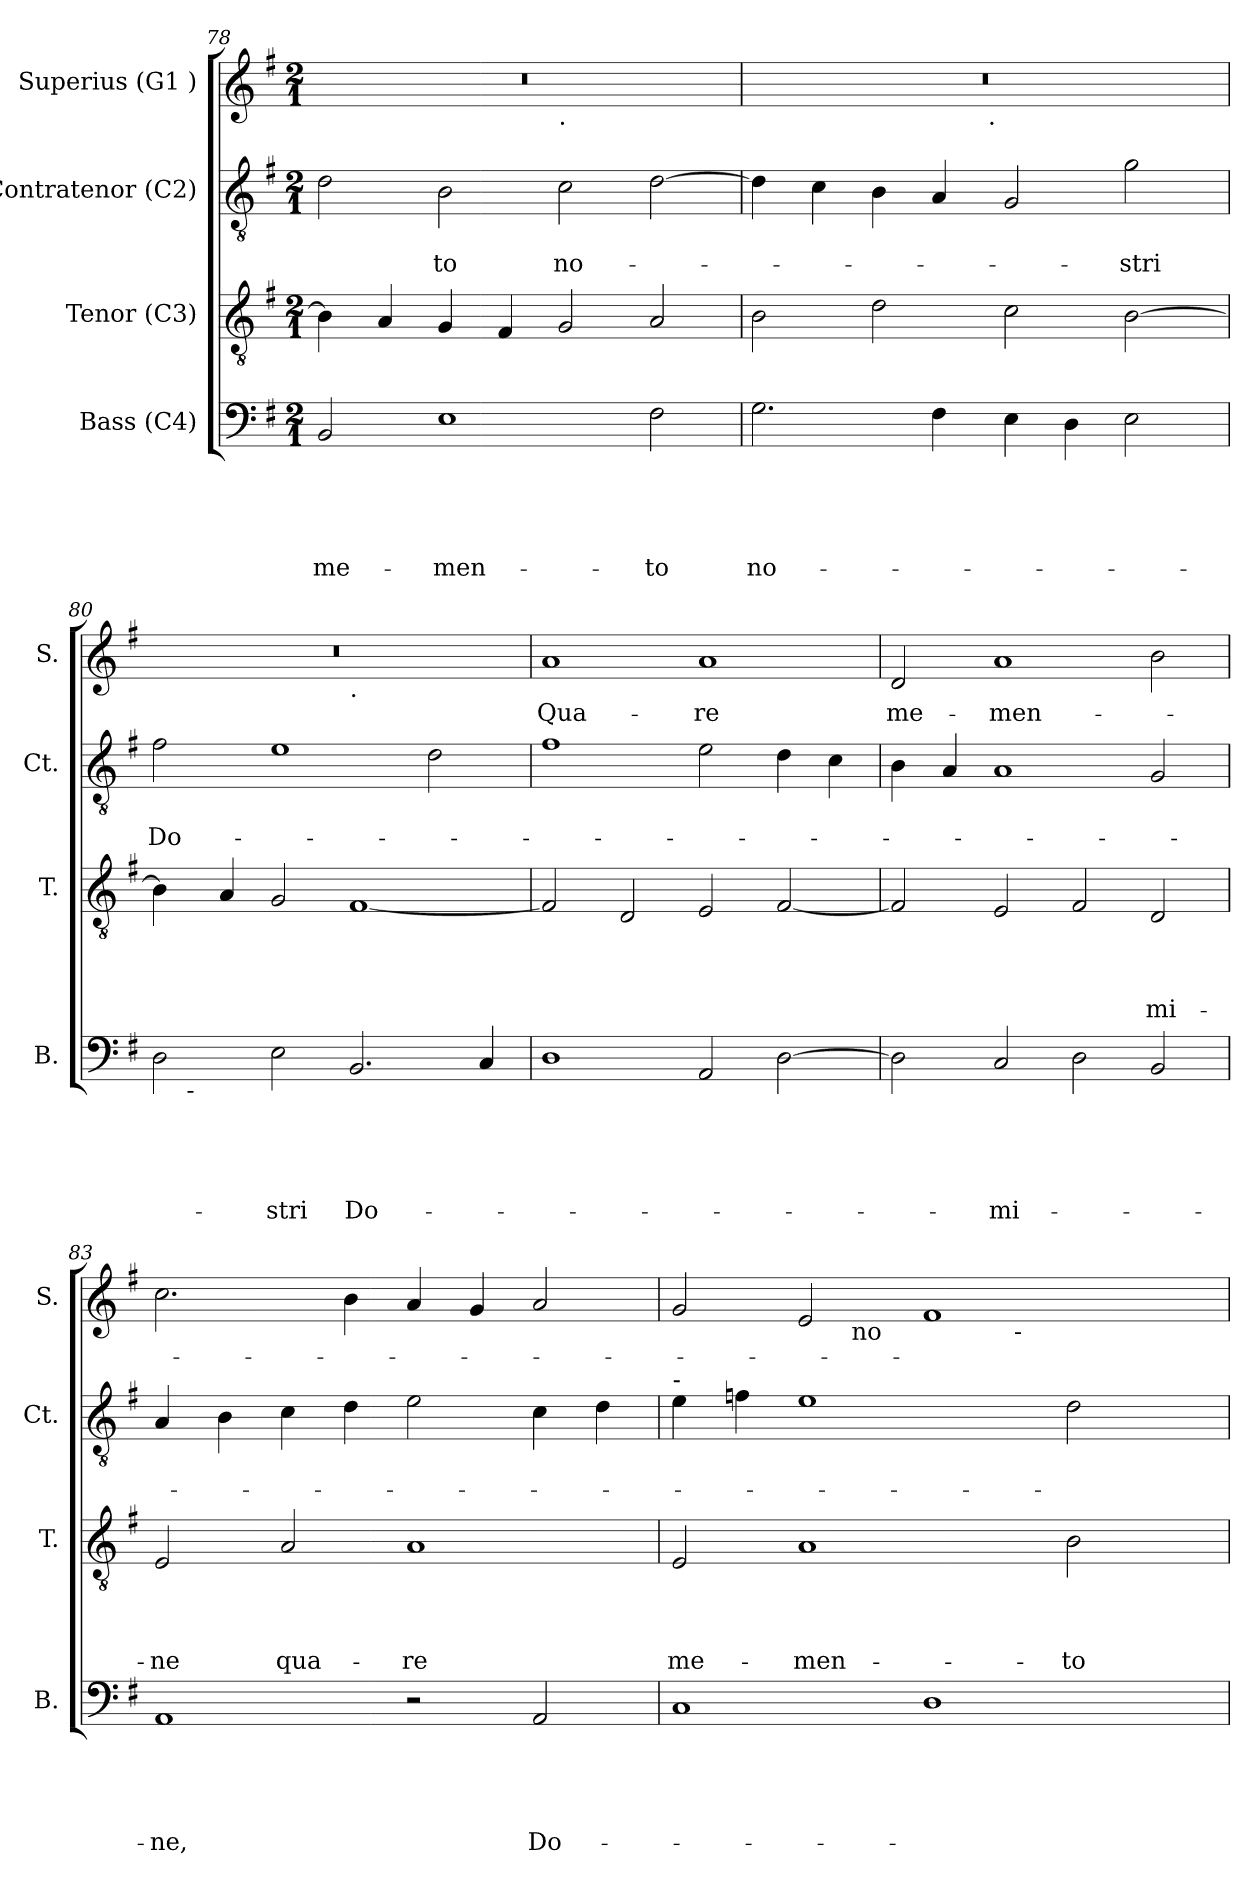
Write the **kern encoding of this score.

**kern	**text	**text	**text	**text	**text	**kern	**text	**text	**text	**text	**kern	**text	**text	**kern	**text
*part4	*part4	*part4	*part4	*part4	*part4	*part3	*part3	*part3	*part3	*part3	*part2	*part2	*part2	*part1	*part1
*staff4	*staff4	*staff4	*staff4	*staff4	*staff4	*staff3	*staff3	*staff3	*staff3	*staff3	*staff2	*staff2	*staff2	*staff1	*staff1
*I"Bass (C4)	*	*	*	*	*	*I"Tenor (C3)	*	*	*	*	*I"Contratenor (C2)	*	*	*I"Superius (G1 )	*
*I'B.	*	*	*	*	*	*I'T.	*	*	*	*	*I'Ct.	*	*	*I'S.	*
*clefF4	*	*	*	*	*	*clefGv2	*	*	*	*	*clefGv2	*	*	*clefG2	*
*k[f#]	*	*	*	*	*	*k[f#]	*	*	*	*	*k[f#]	*	*	*k[f#]	*
*G:	*	*	*	*	*	*G:	*	*	*	*	*G:	*	*	*G:	*
*M2/1	*	*	*	*	*	*M2/1	*	*	*	*	*M2/1	*	*	*M2/1	*
=78	=78	=78	=78	=78	=78	=78	=78	=78	=78	=78	=78	=78	=78	=78	=78
!	!	!	!	!	!LO:LY:b	!	!	!	!	!	!	!	!	!	!
*	*	*	*	*	*	*	*	*	*	*	*	*	*	*^	*
2BB/	.	.	.	.	me-	4B\]	.	.	.	.	2d\	.	.	0r	1ryy	.
.	.	.	.	.	.	4A/	.	.	.	.	.	.	.	.	.	.
!	!	!	!	!	!LO:LY:b	!	!	!	!	!	!	!	!LO:LY:b	!	!	!
1E	.	.	.	.	-men-	4G/	.	.	.	.	2B\	.	-to	.	.	.
.	.	.	.	.	.	4F#/	.	.	.	.	.	.	.	.	.	.
!	!	!	!	!	!	!	!	!	!	!	!	!	!	!	!LO:TX:b:t=.	!
!	!	!	!	!	!	!	!	!	!	!	!	!	!LO:LY:b	!	!	!
.	.	.	.	.	.	2G/	.	.	.	.	2c\	.	no-	.	1ryy	.
!	!	!	!	!	!LO:LY:b	!	!	!	!	!	!	!	!	!	!	!
2F#\	.	.	.	.	-to	2A/	.	.	.	.	[>2d\	.	.	.	.	.
=79	=79	=79	=79	=79	=79	=79	=79	=79	=79	=79	=79	=79	=79	=79	=79	=79
!	!	!	!	!	!LO:LY:b	!	!	!	!	!	!	!	!	!	!	!
2.G\	.	.	.	.	no-	2B\	.	.	.	.	4d\]	.	.	0r	2ryy	.
.	.	.	.	.	.	.	.	.	.	.	4c\	.	.	.	.	.
.	.	.	.	.	.	2d\	.	.	.	.	4B\	.	.	.	4...ryy	.
4F#\	.	.	.	.	.	.	.	.	.	.	4A/	.	.	.	.	.
!	!	!	!	!	!	!	!	!	!	!	!	!	!	!	!LO:TX:b:t=.	!
.	.	.	.	.	.	.	.	.	.	.	.	.	.	.	1ryy	.
4E\	.	.	.	.	.	2c\	.	.	.	.	2G/	.	.	.	.	.
4D\	.	.	.	.	.	.	.	.	.	.	.	.	.	.	.	.
!	!	!	!	!	!	!	!	!	!	!	!	!	!LO:LY:b	!	!	!
2E\	.	.	.	.	.	[<2B\	.	.	.	.	2g\	.	-stri	.	.	.
.	.	.	.	.	.	.	.	.	.	.	.	.	.	.	32ryy	.
!!LO:LB:g=z	!!
=80	=80	=80	=80	=80	=80	=80	=80	=80	=80	=80	=80	=80	=80	=80	=80	=80
!	!	!	!	!	!	!	!	!	!	!	!	!	!LO:LY:b	!	!	!
*^	*	*	*	*	*	*	*	*	*	*	*	*	*	*	*	*
2D\	8ryy	.	.	.	.	.	4B\]	.	.	.	.	2f#\	.	Do-	0r	1ryy	.
!	!LO:TX:b:t=-	!	!	!	!	!	!	!	!	!	!	!	!	!	!	!	!
.	1...ryy	.	.	.	.	.	.	.	.	.	.	.	.	.	.	.	.
.	.	.	.	.	.	.	4A/	.	.	.	.	.	.	.	.	.	.
!	!	!	!	!	!	!LO:LY:b	!	!	!	!	!	!	!	!	!	!	!
2E\	.	.	.	.	.	-stri	2G/	.	.	.	.	1e	.	.	.	.	.
!	!	!	!	!	!	!	!	!	!	!	!	!	!	!	!	!LO:TX:b:t=.	!
!	!	!	!	!	!	!LO:LY:b	!	!	!	!	!	!	!	!	!	!	!
2.BB/	.	.	.	.	.	Do-	[<1F#	.	.	.	.	.	.	.	.	1ryy	.
.	.	.	.	.	.	.	.	.	.	.	.	2d\	.	.	.	.	.
4C/	.	.	.	.	.	.	.	.	.	.	.	.	.	.	.	.	.
=81	=81	=81	=81	=81	=81	=81	=81	=81	=81	=81	=81	=81	=81	=81	=81	=81	=81
!	!	!	!	!	!	!	!	!	!	!	!	!	!	!	!	!	!LO:LY:b
*v	*v	*	*	*	*	*	*	*	*	*	*	*	*	*	*v	*v	*
1D	.	.	.	.	.	2F#/]	.	.	.	.	1f#	.	.	1a	Qua-
.	.	.	.	.	.	2D/	.	.	.	.	.	.	.	.	.
!	!	!	!	!	!	!	!	!	!	!	!	!	!	!	!LO:LY:b
2AA/	.	.	.	.	.	2E/	.	.	.	.	2e\	.	.	1a	-re
[>2D\	.	.	.	.	.	[<2F#/	.	.	.	.	4d\	.	.	.	.
.	.	.	.	.	.	.	.	.	.	.	4c\	.	.	.	.
=82	=82	=82	=82	=82	=82	=82	=82	=82	=82	=82	=82	=82	=82	=82	=82
!	!	!	!	!	!	!	!	!	!	!	!	!	!	!	!LO:LY:b
2D\]	.	.	.	.	.	2F#/]	.	.	.	.	4B\	.	.	2d/	me-
.	.	.	.	.	.	.	.	.	.	.	4A/	.	.	.	.
!	!	!	!	!	!LO:LY:b	!	!	!	!	!	!	!	!	!	!LO:LY:b
2C/	.	.	.	.	-mi-	2E/	.	.	.	.	1A	.	.	1a	-men-
2D\	.	.	.	.	.	2F#/	.	.	.	.	.	.	.	.	.
!	!	!	!	!	!	!	!	!	!	!LO:LY:b	!	!	!	!	!
2BB/	.	.	.	.	.	2D/	.	.	.	-mi-	2G/	.	.	2b\	.
=83	=83	=83	=83	=83	=83	=83	=83	=83	=83	=83	=83	=83	=83	=83	=83
!	!	!	!	!	!LO:LY:b	!	!	!	!	!LO:LY:b	!	!	!	!	!
1AA	.	.	.	.	-ne,	2E/	.	.	.	-ne	4A/	.	.	2.cc\	.
.	.	.	.	.	.	.	.	.	.	.	4B\	.	.	.	.
!	!	!	!	!	!	!	!	!	!	!LO:LY:b	!	!	!	!	!
.	.	.	.	.	.	2A/	.	.	.	qua-	4c\	.	.	.	.
.	.	.	.	.	.	.	.	.	.	.	4d\	.	.	4b\	.
!	!	!	!	!	!	!	!	!	!	!LO:LY:b	!	!	!	!	!
2r	.	.	.	.	.	1A	.	.	.	-re	2e\	.	.	4a/	.
.	.	.	.	.	.	.	.	.	.	.	.	.	.	4g/	.
!	!	!	!	!	!LO:LY:b	!	!	!	!	!	!	!	!	!	!
2AA/	.	.	.	.	Do-	.	.	.	.	.	4c\	.	.	2a/	.
.	.	.	.	.	.	.	.	.	.	.	4d\	.	.	.	.
!!LO:LB:g=z
=84	=84	=84	=84	=84	=84	=84	=84	=84	=84	=84	=84	=84	=84	=84	=84
!	!	!	!	!	!	!	!	!	!	!	!	!	!	!LO:TX:b:t=to	!
!	!	!	!	!	!	!	!	!	!	!	!LO:TX:a:t=-	!	!	!	!
!	!	!	!	!	!	!	!	!	!	!LO:LY:b	!	!	!	!	!
*	*	*	*	*	*	*	*	*	*	*	*	*	*	*^	*
*	*	*	*	*	*	*	*	*	*	*	*	*	*	*	*^	*
1C	.	.	.	.	.	2E/	.	.	.	me-	4e\	.	.	2g/	2ryy	1ryy	.
.	.	.	.	.	.	.	.	.	.	.	4f\	.	.	.	.	.	.
!	!	!	!	!	!	!	!	!	!	!LO:LY:b	!	!	!	!	!	!	!
.	.	.	.	.	.	1A	.	.	.	-men-	1e	.	.	2e/	8.ryy	.	.
!	!	!	!	!	!	!	!	!	!	!	!	!	!	!	!LO:TX:b:t=no	!	!
.	.	.	.	.	.	.	.	.	.	.	.	.	.	.	1ryy	.	.
1D	.	.	.	.	.	.	.	.	.	.	.	.	.	1f#	.	4ryy	.
.	.	.	.	.	.	.	.	.	.	.	.	.	.	.	.	16ryy	.
!	!	!	!	!	!	!	!	!	!	!	!	!	!	!	!	!LO:TX:b:t=-	!
.	.	.	.	.	.	.	.	.	.	.	.	.	.	.	.	2ryy	.
!	!	!	!	!	!	!	!	!	!	!LO:LY:b	!	!	!	!	!	!	!
.	.	.	.	.	.	2B\	.	.	.	-to	2d\	.	.	.	.	.	.
.	.	.	.	.	.	.	.	.	.	.	.	.	.	.	4ryy	.	.
.	.	.	.	.	.	.	.	.	.	.	.	.	.	.	.	8.ryy	.
.	.	.	.	.	.	.	.	.	.	.	.	.	.	.	16ryy	.	.
*	*	*	*	*	*	*	*	*	*	*	*	*	*	*v	*v	*v	*
=	=	=	=	=	=	=	=	=	=	=	=	=	=	=	=
*-	*-	*-	*-	*-	*-	*-	*-	*-	*-	*-	*-	*-	*-	*-	*-
